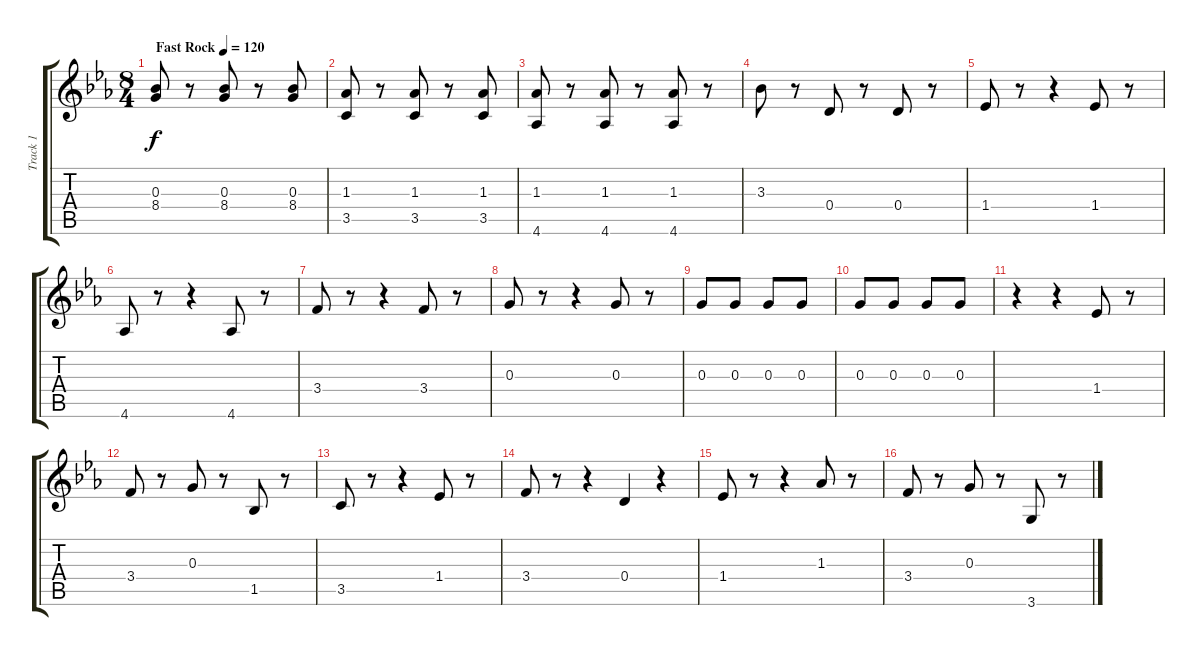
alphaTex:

\track ("Track 1" "Track 1") {instrument overdrivenguitar}
\staff {score tabs}
\tuning (E4 B3 G3 D3 A2 E2) {hide}
\ts (8 4)
\tempo (120 "Fast Rock")
\clef g2
\ks eb
(0.3 8.4).8{dy f instrument overdrivenguitar} r.8 (0.3 8.4).8 r.8 (0.3 8.4).8 |
(1.3 3.5).8 r.8 (1.3 3.5).8 r.8 (1.3 3.5).8 |
(1.3 4.6).8 r.8 (1.3 4.6).8 r.8 (1.3 4.6).8 r.8 |
3.3.8 r.8 0.4.8 r.8 0.4.8 r.8 |
1.4.8 r.8 r.4 1.4.8 r.8 |
4.6.8 r.8 r.4 4.6.8 r.8 |
3.4.8 r.8 r.4 3.4.8 r.8 |
0.3.8 r.8 r.4 0.3.8 r.8 |
0.3.8 0.3.8 0.3.8 0.3.8 |
0.3.8 0.3.8 0.3.8 0.3.8 |
r.4 r.4 1.4.8 r.8 |
3.4.8 r.8 0.3.8 r.8 1.5.8 r.8 |
3.5.8 r.8 r.4 1.4.8 r.8 |
3.4.8 r.8 r.4 0.4.4 r.4 |
1.4.8 r.8 r.4 1.3.8 r.8 |
3.4.8 r.8 0.3.8 r.8 3.6.8 r.8
